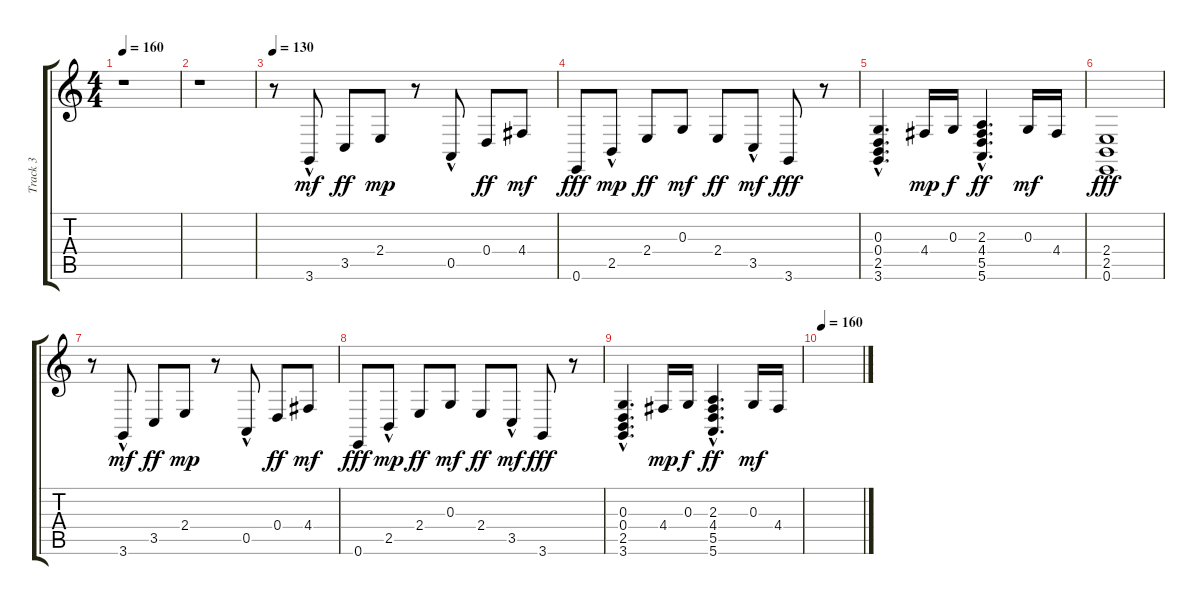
\track ("Track 3" "Track 3") {instrument brightacousticpiano}
\staff {score tabs}
\tuning (E4 B3 G3 D3 A2 E2) {hide}
\ts (4 4)
\tempo 160
\clef g2
\ks c
r.1{dy mf} |
r.1 |
\tempo 130
r.8 3.6{hac}.8 3.5.8{dy ff} 2.4.8{dy mp} r.8 0.5{hac}.8 0.4.8{dy ff} 4.4.8{dy mf} |
0.6.8{dy fff} 2.5{hac}.8{dy mp} 2.4.8{dy ff} 0.3.8{dy mf} 2.4.8{dy ff} 3.5{hac}.8{dy mf} 3.6.8{dy fff} r.8 |
(0.3{hac} 0.4{hac} 2.5{hac} 3.6{hac}).4{d} 4.4.16{dy mp} 0.3.16{dy f} (2.3{hac} 4.4{hac} 5.5{hac} 5.6{hac}).4{d dy ff} 0.3.16{dy mf} 4.4.16 |
(2.4 2.5 0.6).1{dy fff} |
r.8 3.6{hac}.8{dy mf} 3.5.8{dy ff} 2.4.8{dy mp} r.8 0.5{hac}.8 0.4.8{dy ff} 4.4.8{dy mf} |
0.6.8{dy fff} 2.5{hac}.8{dy mp} 2.4.8{dy ff} 0.3.8{dy mf} 2.4.8{dy ff} 3.5{hac}.8{dy mf} 3.6.8{dy fff} r.8 |
(0.3{hac} 0.4{hac} 2.5{hac} 3.6{hac}).4{d} 4.4.16{dy mp} 0.3.16{dy f} (2.3{hac} 4.4{hac} 5.5{hac} 5.6{hac}).4{d dy ff} 0.3.16{dy mf} 4.4.16 |
\tempo 160
